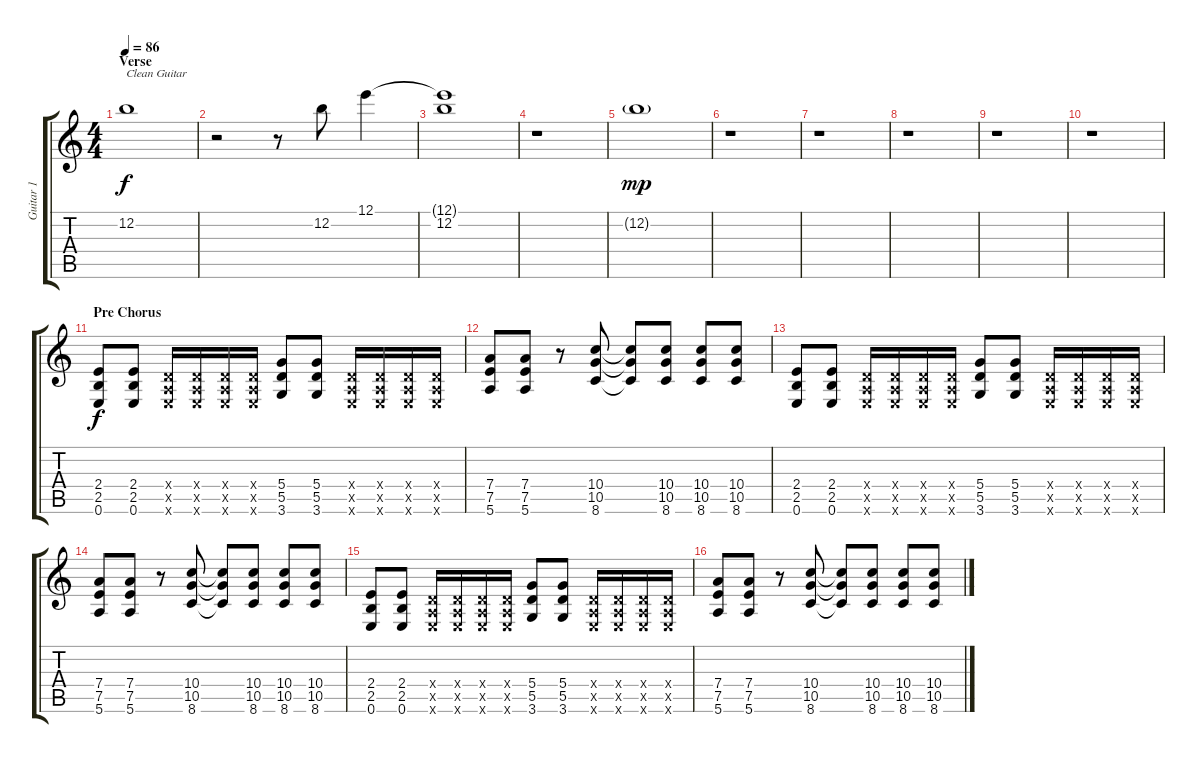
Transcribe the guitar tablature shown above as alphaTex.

\track ("Guitar 1" "Guitar 1") {instrument distortionguitar}
\staff {score tabs}
\tuning (E4 B3 G3 D3 A2 E2) {hide}
\ts (4 4)
\section ("" "Verse")
\tempo 86
\clef g2
\ks c
12.2.1{txt "Clean Guitar" dy f volume 10 instrument overdrivenguitar} |
r.2 r.8 12.2.8 12.1.4 |
(12.1{t} 12.2).1 |
r.1 |
12.2{g}.1{dy mp} |
r.1 |
r.1 |
r.1 |
r.1 |
r.1 |
\section ("" "Pre Chorus")
(2.4 2.5 0.6).8{dy f volume 16 instrument distortionguitar} (2.4 2.5 0.6).8 (0.4{x} 0.5{x} 0.6{x}).16 (0.4{x} 0.5{x} 0.6{x}).16 (0.4{x} 0.5{x} 0.6{x}).16 (0.4{x} 0.5{x} 0.6{x}).16 (5.4 5.5 3.6).8 (5.4 5.5 3.6).8 (0.4{x} 0.5{x} 0.6{x}).16 (0.4{x} 0.5{x} 0.6{x}).16 (0.4{x} 0.5{x} 0.6{x}).16 (0.4{x} 0.5{x} 0.6{x}).16 |
(7.4 7.5 5.6).8 (7.4 7.5 5.6).8 r.8 (10.4 10.5 8.6).8 (10.4{t} 10.5{t} 8.6{t}).8 (10.4 10.5 8.6).8 (10.4 10.5 8.6).8 (10.4 10.5 8.6).8 |
(2.4 2.5 0.6).8 (2.4 2.5 0.6).8 (0.4{x} 0.5{x} 0.6{x}).16 (0.4{x} 0.5{x} 0.6{x}).16 (0.4{x} 0.5{x} 0.6{x}).16 (0.4{x} 0.5{x} 0.6{x}).16 (5.4 5.5 3.6).8 (5.4 5.5 3.6).8 (0.4{x} 0.5{x} 0.6{x}).16 (0.4{x} 0.5{x} 0.6{x}).16 (0.4{x} 0.5{x} 0.6{x}).16 (0.4{x} 0.5{x} 0.6{x}).16 |
(7.4 7.5 5.6).8 (7.4 7.5 5.6).8 r.8 (10.4 10.5 8.6).8 (10.4{t} 10.5{t} 8.6{t}).8 (10.4 10.5 8.6).8 (10.4 10.5 8.6).8 (10.4 10.5 8.6).8 |
(2.4 2.5 0.6).8 (2.4 2.5 0.6).8 (0.4{x} 0.5{x} 0.6{x}).16 (0.4{x} 0.5{x} 0.6{x}).16 (0.4{x} 0.5{x} 0.6{x}).16 (0.4{x} 0.5{x} 0.6{x}).16 (5.4 5.5 3.6).8 (5.4 5.5 3.6).8 (0.4{x} 0.5{x} 0.6{x}).16 (0.4{x} 0.5{x} 0.6{x}).16 (0.4{x} 0.5{x} 0.6{x}).16 (0.4{x} 0.5{x} 0.6{x}).16 |
(7.4 7.5 5.6).8 (7.4 7.5 5.6).8 r.8 (10.4 10.5 8.6).8 (10.4{t} 10.5{t} 8.6{t}).8 (10.4 10.5 8.6).8 (10.4 10.5 8.6).8 (10.4 10.5 8.6).8
